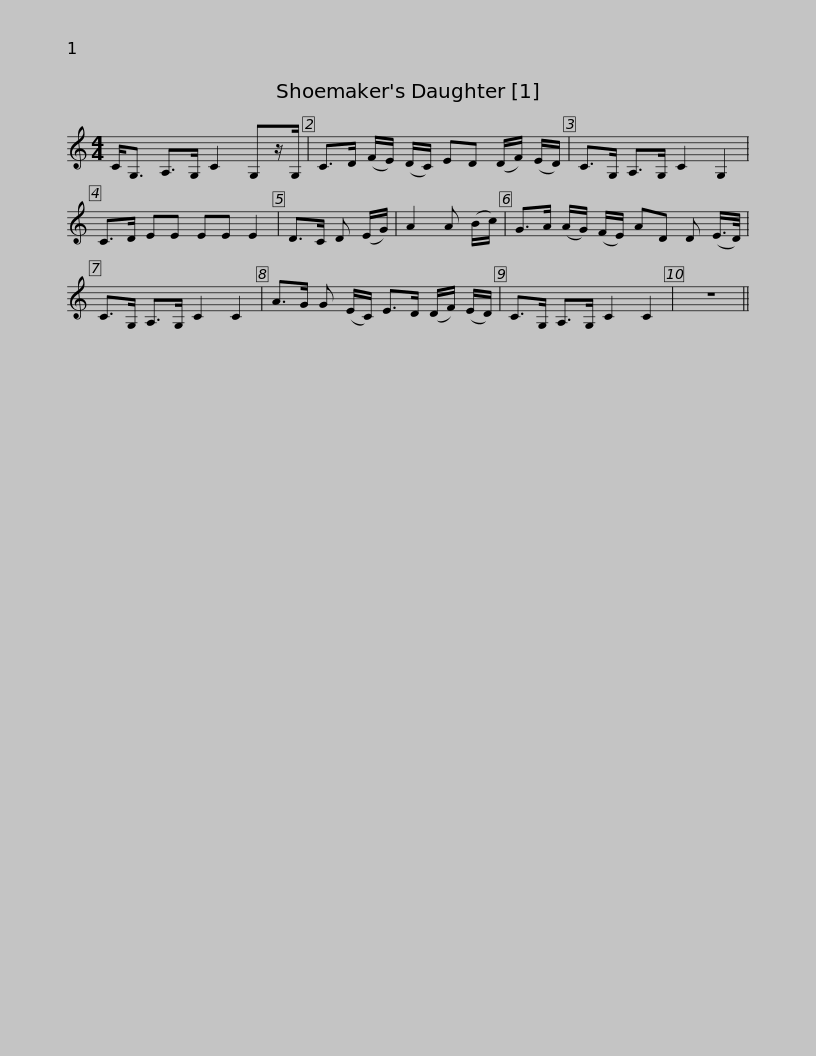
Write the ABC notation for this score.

X:1
L:1/8
M:4/4
I:linebreak $
K:C
V:1 treble
V:1
 C<G, A,>G, C2 G,z/G,/ | C>D (F/E/) (D/C/) ED (D/F/) (E/D/) | C>G, A,>G, C2 G,2 | C>D EE EE E2 | D>C D (E/G/) |$ %5
 A2 A (B/c/) | G>A (A/G/) (F/E/) AD D (E/>D/) | C>G, A,>G, C2 C2 | A>G G (E/C/) E>D (D/F/) (E/D/) | C>G, A,>G, C2 C2 |$ %10
 z8 || %11
